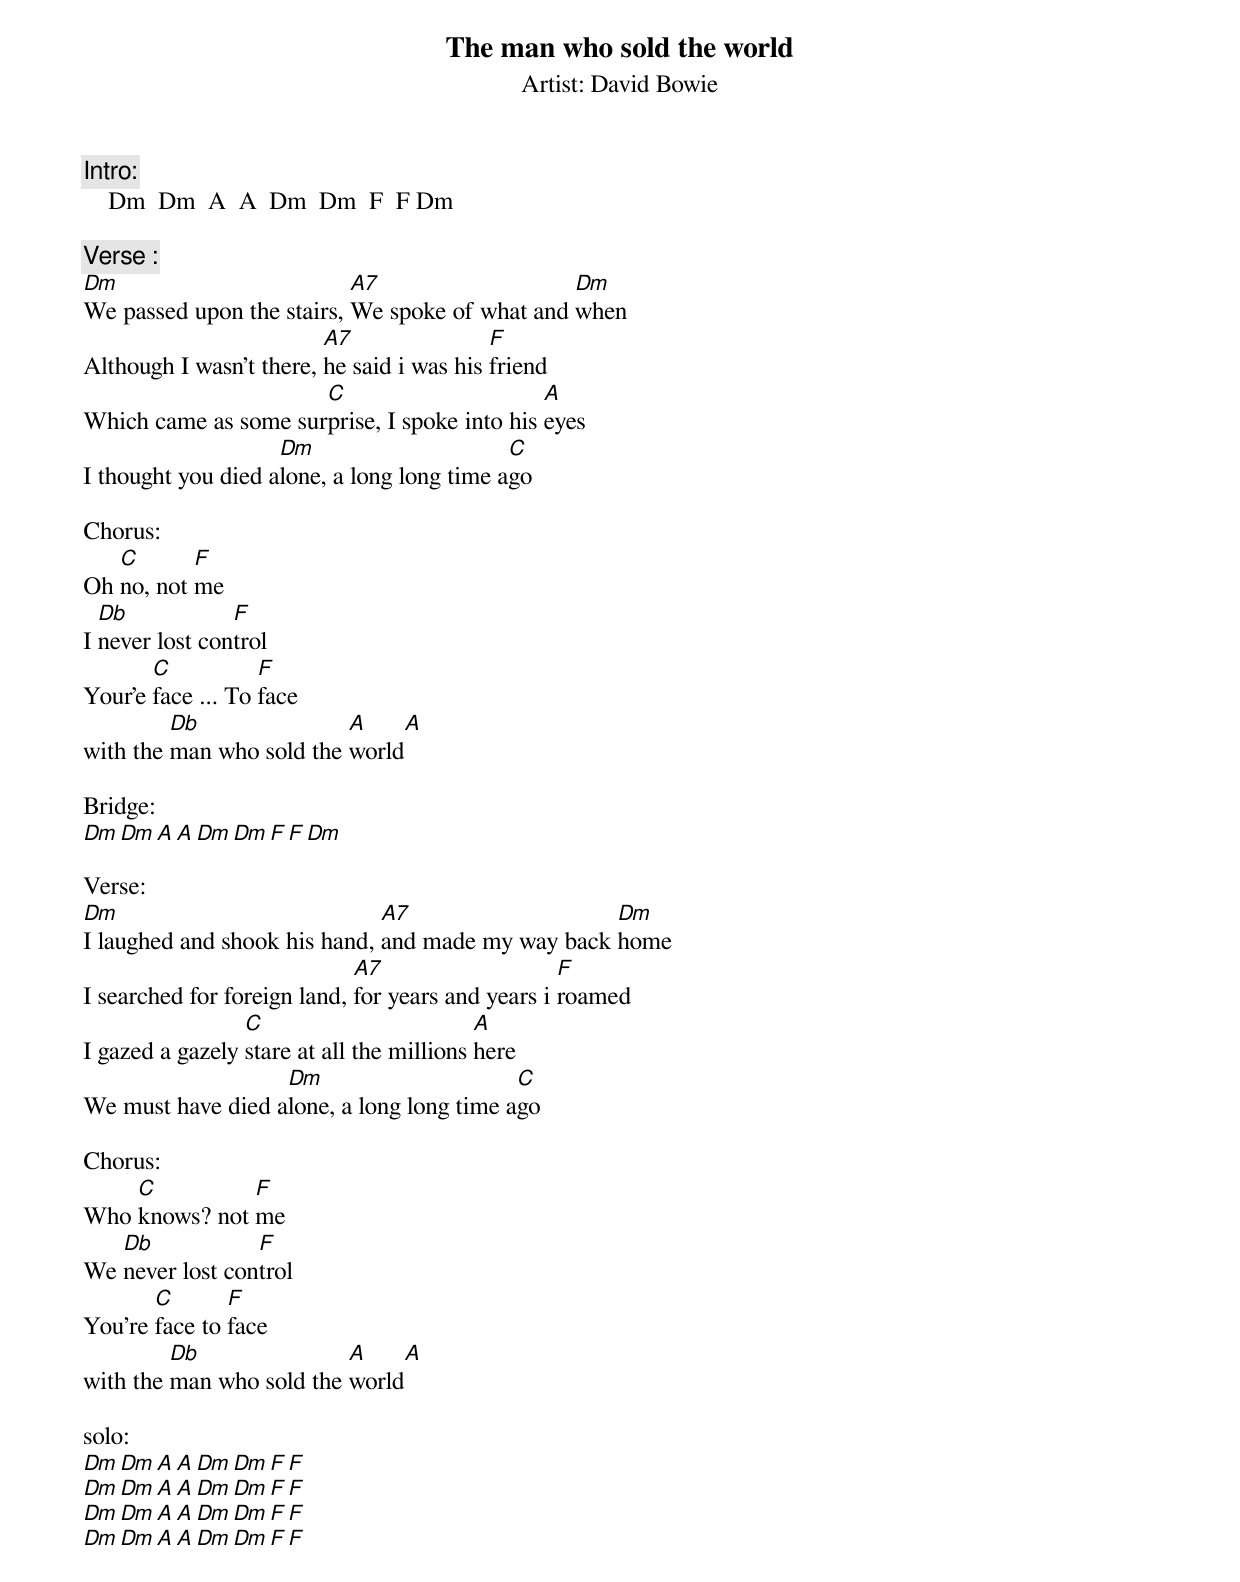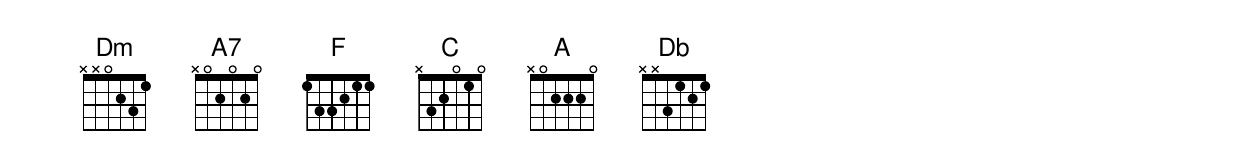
The man who sold the world
Artist: David Bowie

Intro:
    Dm  Dm  A  A  Dm  Dm  F  F Dm

Verse :
Dm                         A7                   Dm
We passed upon the stairs, We spoke of what and when
                         A7                F
Although I wasn't there, he said i was his friend
                      C                       A
Which came as some surprise, I spoke into his eyes
                    Dm                      C
I thought you died alone, a long long time ago

Chorus:
   C       F
Oh no, not me
  Db            F
I never lost control
       C           F
Your'e face ... To face
         Db               A         A
with the man who sold the world

Bridge:
    Dm  Dm  A  A  Dm  Dm  F  F  Dm

Verse:
Dm                            A7                   Dm
I laughed and shook his hand, and made my way back home
                             A7                    F
I searched for foreign land, for years and years i roamed
                 C                         A
I gazed a gazely stare at all the millions here
                   Dm                      C
We must have died alone, a long long time ago

Chorus:
    C          F
Who knows? not me
   Db            F
We never lost control
       C       F
You're face to face
         Db               A        A
with the man who sold the world

solo:
     Dm  Dm  A  A  Dm  Dm  F  F
     Dm  Dm  A  A  Dm  Dm  F  F
     Dm  Dm  A  A  Dm  Dm  F  F
     Dm  Dm  A  A  Dm  Dm  F  F
